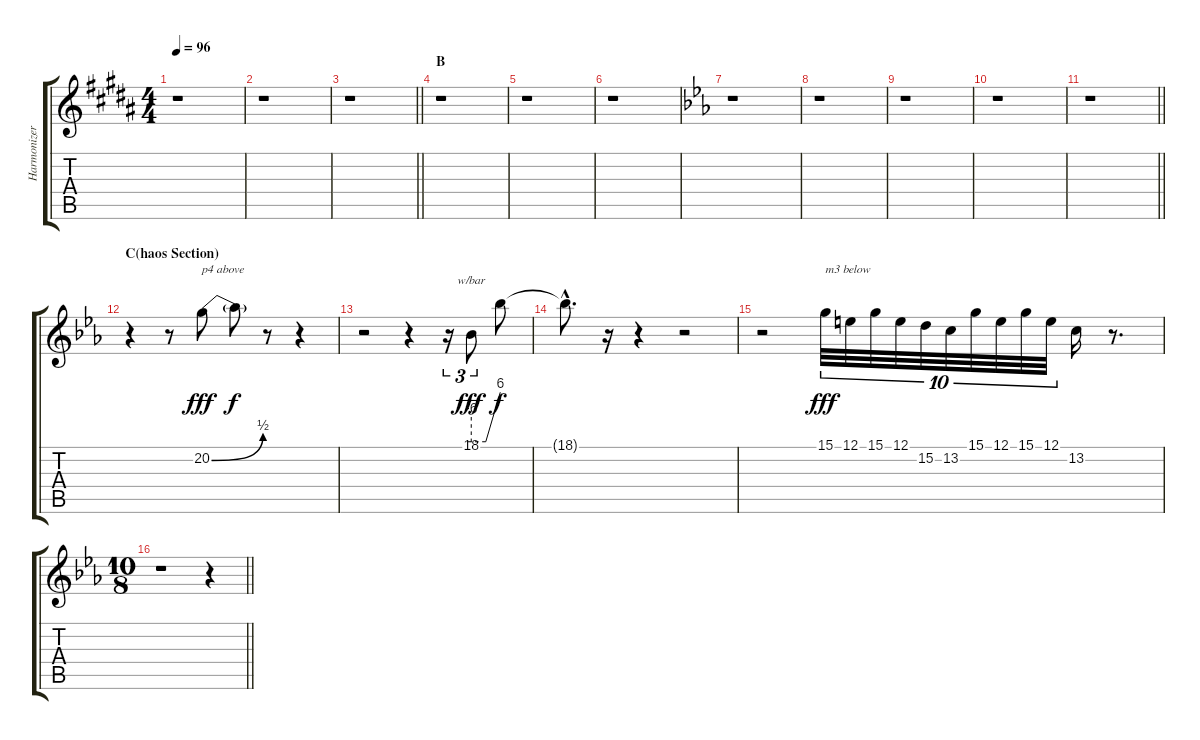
\track ("Harmonizer 1" "Harmonizer") {instrument lead6voice}
\staff {score tabs}
\tuning (E4 B3 G3 D3 A2 E2) {hide}
\ts (4 4)
\tempo 96
\clef g2
\ks b
r.1{dy fff} |
r.1 |
\barLineRight lightlight
r.1 |
\section ("" "B")
r.1 |
r.1 |
r.1 |
\ks eb
r.1 |
r.1 |
r.1 |
r.1 |
\barLineRight lightlight
r.1 |
\section ("" "C(haos Section)")
r.4 r.8 20.2{be (bend 0 0 60 2)}.8{txt "p4 above"} 20.2{t}.8{dy f} r.8 r.4 |
r.2 r.4 r.16{tu (3 2)} 18.1.8{tu (3 2) tbe (custom default 0 -24 30 -24 60 24) dy fff volume 16 balance 11 instrument distortionguitar} 18.1{t}.8{dy f} |
18.1{hac t}.8{d} r.16 r.4 r.2 |
r.2 15.1.32{tu (10 8) txt "m3 below" dy fff volume 11 balance 11 instrument overdrivenguitar} 12.1.32{tu (10 8)} 15.1.32{tu (10 8)} 12.1.32{tu (10 8)} 15.2.32{tu (10 8)} 13.2.32{tu (10 8)} 15.1.32{tu (10 8)} 12.1.32{tu (10 8)} 15.1.32{tu (10 8)} 12.1.32{tu (10 8)} 13.2.16 r.8{d} |
\ts (10 8)
\barLineRight lightlight
r.1 r.4
